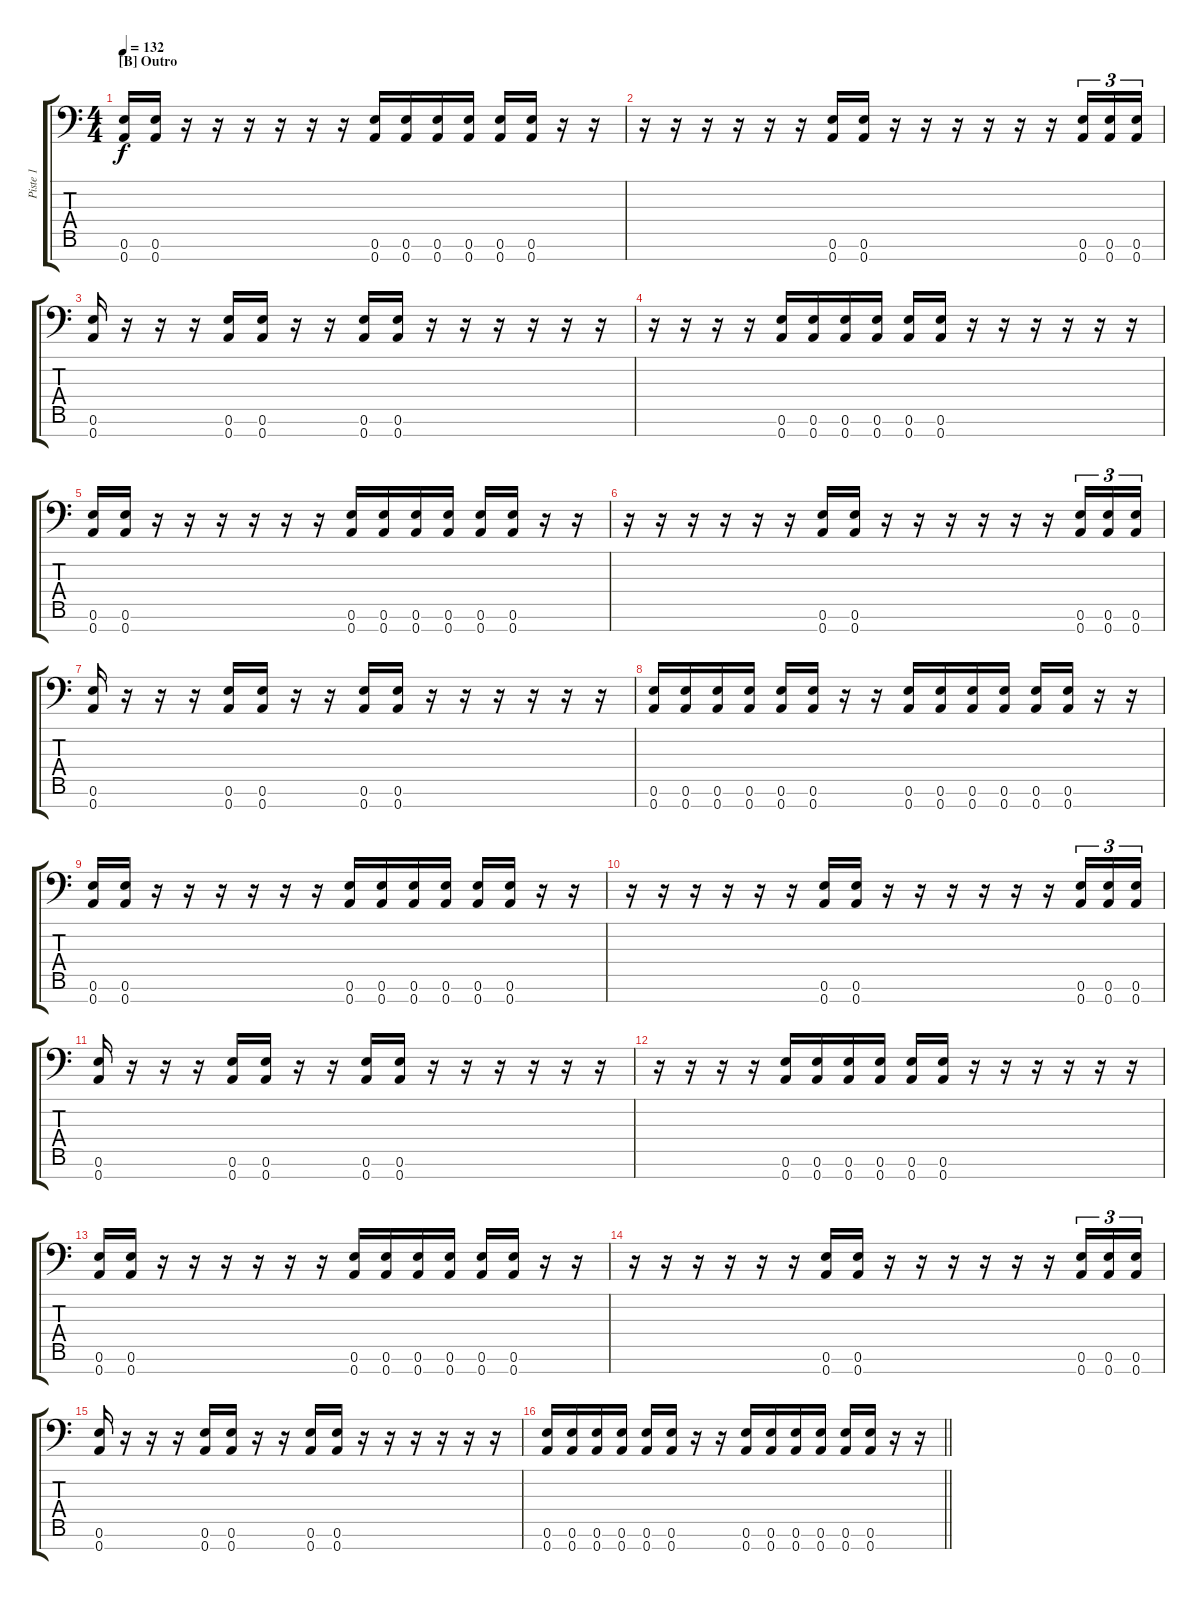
\track ("Piste 1" "Piste 1") {instrument synthbass2}
\staff {score tabs}
\tuning (E4 B3 G3 D3 A2 E2 A1) {hide}
\ts (4 4)
\section ("" "[B] Outro")
\tempo 132
\clef f4
\ks c
(0.6 0.7).16{dy f volume 15 instrument distortionguitar} (0.6 0.7).16 r.16 r.16 r.16 r.16 r.16 r.16 (0.6 0.7).16 (0.6 0.7).16 (0.6 0.7).16 (0.6 0.7).16 (0.6 0.7).16 (0.6 0.7).16 r.16 r.16 |
r.16 r.16 r.16 r.16 r.16 r.16 (0.6 0.7).16 (0.6 0.7).16 r.16 r.16 r.16 r.16 r.16 r.16 (0.6 0.7).16{tu (3 2)} (0.6 0.7).16{tu (3 2)} (0.6 0.7).16{tu (3 2)} |
(0.6 0.7).16 r.16 r.16 r.16 (0.6 0.7).16 (0.6 0.7).16 r.16 r.16 (0.6 0.7).16 (0.6 0.7).16 r.16 r.16 r.16 r.16 r.16 r.16 |
r.16 r.16 r.16 r.16 (0.6 0.7).16 (0.6 0.7).16 (0.6 0.7).16 (0.6 0.7).16 (0.6 0.7).16 (0.6 0.7).16 r.16 r.16 r.16 r.16 r.16 r.16 |
(0.6 0.7).16 (0.6 0.7).16 r.16 r.16 r.16 r.16 r.16 r.16 (0.6 0.7).16 (0.6 0.7).16 (0.6 0.7).16 (0.6 0.7).16 (0.6 0.7).16 (0.6 0.7).16 r.16 r.16 |
r.16 r.16 r.16 r.16 r.16 r.16 (0.6 0.7).16 (0.6 0.7).16 r.16 r.16 r.16 r.16 r.16 r.16 (0.6 0.7).16{tu (3 2)} (0.6 0.7).16{tu (3 2)} (0.6 0.7).16{tu (3 2)} |
(0.6 0.7).16 r.16 r.16 r.16 (0.6 0.7).16 (0.6 0.7).16 r.16 r.16 (0.6 0.7).16 (0.6 0.7).16 r.16 r.16 r.16 r.16 r.16 r.16 |
(0.6 0.7).16 (0.6 0.7).16 (0.6 0.7).16 (0.6 0.7).16 (0.6 0.7).16 (0.6 0.7).16 r.16 r.16 (0.6 0.7).16 (0.6 0.7).16 (0.6 0.7).16 (0.6 0.7).16 (0.6 0.7).16 (0.6 0.7).16 r.16 r.16 |
(0.6 0.7).16 (0.6 0.7).16 r.16 r.16 r.16 r.16 r.16 r.16 (0.6 0.7).16 (0.6 0.7).16 (0.6 0.7).16 (0.6 0.7).16 (0.6 0.7).16 (0.6 0.7).16 r.16 r.16 |
r.16 r.16 r.16 r.16 r.16 r.16 (0.6 0.7).16 (0.6 0.7).16 r.16 r.16 r.16 r.16 r.16 r.16 (0.6 0.7).16{tu (3 2)} (0.6 0.7).16{tu (3 2)} (0.6 0.7).16{tu (3 2)} |
(0.6 0.7).16 r.16 r.16 r.16 (0.6 0.7).16 (0.6 0.7).16 r.16 r.16 (0.6 0.7).16 (0.6 0.7).16 r.16 r.16 r.16 r.16 r.16 r.16 |
r.16 r.16 r.16 r.16 (0.6 0.7).16 (0.6 0.7).16 (0.6 0.7).16 (0.6 0.7).16 (0.6 0.7).16 (0.6 0.7).16 r.16 r.16 r.16 r.16 r.16 r.16 |
(0.6 0.7).16 (0.6 0.7).16 r.16 r.16 r.16 r.16 r.16 r.16 (0.6 0.7).16 (0.6 0.7).16 (0.6 0.7).16 (0.6 0.7).16 (0.6 0.7).16 (0.6 0.7).16 r.16 r.16 |
r.16 r.16 r.16 r.16 r.16 r.16 (0.6 0.7).16 (0.6 0.7).16 r.16 r.16 r.16 r.16 r.16 r.16 (0.6 0.7).16{tu (3 2)} (0.6 0.7).16{tu (3 2)} (0.6 0.7).16{tu (3 2)} |
(0.6 0.7).16 r.16 r.16 r.16 (0.6 0.7).16 (0.6 0.7).16 r.16 r.16 (0.6 0.7).16 (0.6 0.7).16 r.16 r.16 r.16 r.16 r.16 r.16 |
\barLineRight lightlight
(0.6 0.7).16 (0.6 0.7).16 (0.6 0.7).16 (0.6 0.7).16 (0.6 0.7).16 (0.6 0.7).16 r.16 r.16 (0.6 0.7).16 (0.6 0.7).16 (0.6 0.7).16 (0.6 0.7).16 (0.6 0.7).16 (0.6 0.7).16 r.16 r.16
